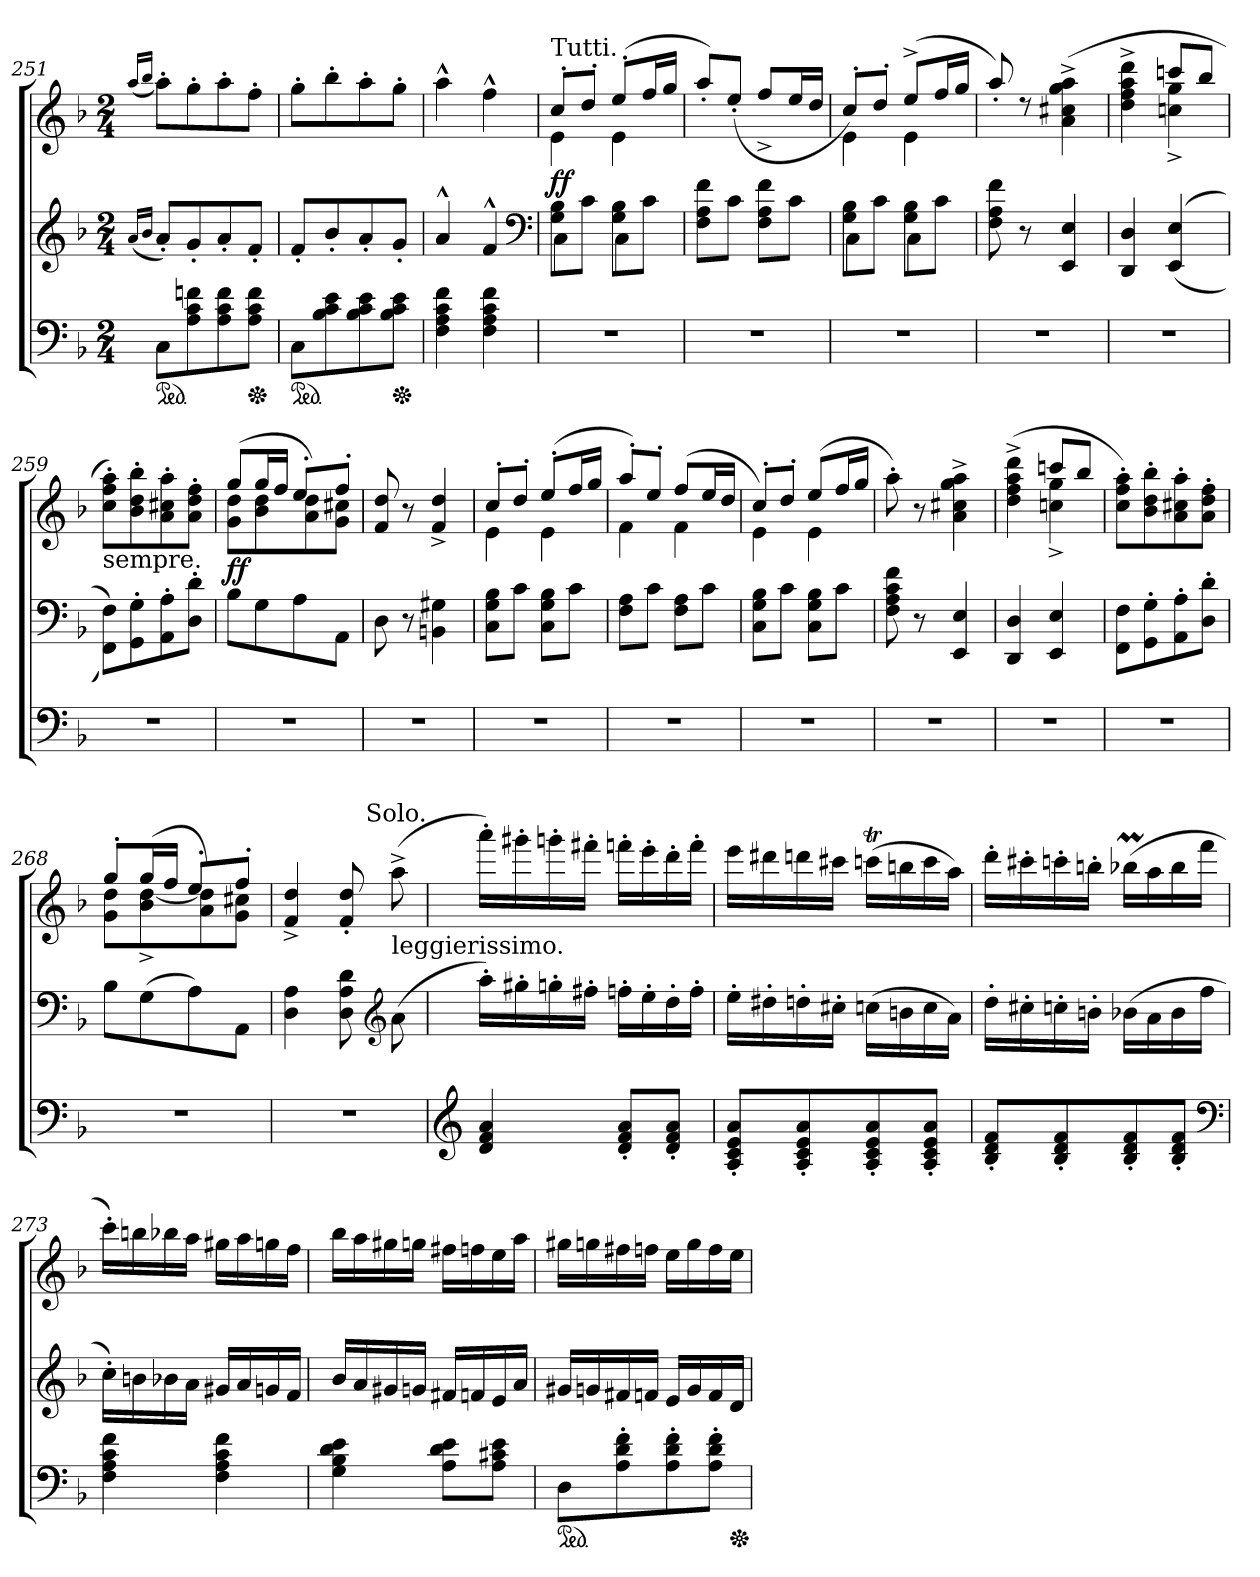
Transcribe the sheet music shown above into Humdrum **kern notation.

**kern	**kern	**kern	**dynam
*part2	*part1	*part1	*part1
*staff3	*staff2	*staff1	*staff1/2
*clefF4	*clefG2	*clefG2	*
*k[b-]	*k[b-]	*k[b-]	*
*F:	*F:	*F:	*
*M2/4	*M2/4	*M2/4	*
=251	=251	=251	=251
.	(16qqa/LL	(16qqaa/LL	.
.	16qqb-/JJ	16qqbb-/JJ	.
*ped	*	*	*
8C!\L	8a'<L)	8aa'>L)	.
8A!\ 8c!\ 8fn!\	8g'<	8gg'>	.
8A!\ 8c!\ 8f!\	8a'<	8aa'>	.
*Xped	*	*	*
8A!\ 8c!\ 8f!\J	8f'<J	8ff'>J	.
=252	=252	=252	=252
*ped	*	*	*
8C!\L	8f'<L	8gg'>L	.
8B-!\ 8c!\ 8e!\	8b-'<	8bb-'>	.
8B-!\ 8c!\ 8e!\	8a'<	8aa'>	.
*Xped	*	*	*
8B-!\ 8c!\ 8e!\J	8g'<J	8gg'>J	.
=253	=253	=253	=253
4F! 4A! 4c! 4f!	4a^^>	4aa^^>	.
4F! 4A! 4c! 4f!	4f^^>	4ff^^>	.
*	*clefF4	*	*
=254	=254	=254	=254
*	*^	*^	*
!	!	!	!LO:TX:a:t=Tutti.	!	!
2r	8G!\ 8B-!\L	4C!	8cc'<!L	4e!	ff
.	8c!\J	.	8dd'<!J	.	.
.	8G!\ 8B-!\L	4C!	(<8ee'<!L	4e!	.
.	8c!\J	.	16ff!L	.	.
.	.	.	16gg!JJ	.	.
*	*v	*v	*	*	*
*	*	*v	*v	*
=255	=255	=255	=255
2r	8F!\ 8A!\ 8f!\L	8aa'<!/L)	.
.	8c!J	(8ee'<!/J	.
.	8F!\ 8A!\ 8f!\L	8ff^>!/L	.
.	8c!J	16ee!/L	.
.	.	16dd!/JJ	.
=256	=256	=256	=256
*	*^	*^	*
2r	8G!\ 8B-!\L	4C!	8cc'<!L)	4e!	.
.	8c!\J	.	8dd'<!J	.	.
.	8G!\ 8B-!\L	4C!	(<8ee^!L	4e!	.
.	8c!\J	.	16ff!L	.	.
.	.	.	16gg!JJ	.	.
*	*v	*v	*	*	*
*	*	*v	*v	*
=257	=257	=257	=257
2r	8F!\ 8A!\ 8f!\	8aa'<!/)	.
.	8r	8rdd	.
.	4EE! 4E!	(>4a!^< 4cc#X!^< 4gg!^< 4aa!^<	.
=258	=258	=258	=258
*	*	*^	*
2r	4DD! 4D!	4rbbbyy	4dd!^< 4ff!^< 4aa!^< 4ddd!^<	.
.	(<(>4EE! 4E!	8cccn!L	4ccn!^< 4gg!^<	.
.	.	8bb-!J	.	.
*	*	*v	*v	*
=259	=259	=259	=259
!	!	!LO:TX:b:t=sempre.	!
2r	8FF!\ 8F!\L))	8cc!'\ 8ff!'\ 8aa!'\L)	.
.	8GG!'>\ 8G!'>\	8b-!' 8dd!' 8bb-!'	.
.	8AA!'>\ 8A!'>\	8a!' 8cc#X!' 8aa!'	.
.	8D!'>\ 8d!'>\J	8a!' 8dd!' 8ff!'J	.
=260	=260	=260	=260
*	*	*^	*
2r	8B-!\L	(>8gg!L	8g!\ 8dd!\L	ff
.	8G!\	16gg!L	8b-!\ 8dd!\	.
.	.	16ff!JJ	.	.
.	8A!\	8ee'>!L	8a!\ 8dd!\)	.
.	8AA!\J	8ff'>!J	8g!\ 8cc#X!\J	.
*	*	*v	*v	*
=261	=261	=261	=261
2r	8D!	8f! 8dd!	.
.	8r	8r	.
.	4BBn! 4G#X!	4f!^< 4dd!^<	.
=262	=262	=262	=262
*	*	*^	*
2r	8C!\ 8G!\ 8B-!\L	8cc'<!L	4e!	.
.	8c!\J	8dd'<!J	.	.
.	8C!\ 8G!\ 8B-!\L	(<8ee'<!L	4e!	.
.	8c!\J	16ff!L	.	.
.	.	16gg!JJ	.	.
=263	=263	=263	=263	=263
2r	8F!\ 8A!\L	8aa'<!L)	4f!	.
.	8c!\J	8ee'<!J	.	.
.	8F!\ 8A!\L	(<8ff!L	4f!	.
.	8c!\J	16ee!L	.	.
.	.	16dd!JJ	.	.
=264	=264	=264	=264	=264
2r	8C!\ 8G!\ 8B-!\L	8cc'<!L)	4e!	.
.	8c!\J	8dd'<!J	.	.
.	8C!\ 8G!\ 8B-!\L	(<8ee!L	4e!	.
.	8c!\J	16ff!L	.	.
.	.	16gg!JJ	.	.
*	*	*v	*v	*
=265	=265	=265	=265
2r	8F! 8A! 8c! 8f!	8aa'>!)	.
.	8r	8r	.
.	4EE! 4E!	4a!^< 4cc#X!^< 4gg!^< 4aa!^<	.
=266	=266	=266	=266
*	*	*^	*
2r	4DD! 4D!	4rbbbyy	(4dd!^< 4ff!^< 4aa!^< 4ddd!^<	.
.	4EE! 4E!	8cccn!L	4ccn!^< 4gg!^<	.
.	.	8bb-!J	.	.
*	*	*v	*v	*
=267	=267	=267	=267
2r	8FF!\ 8F!\L	8cc!'>\ 8ff!'>\ 8aa!'>\L)	.
.	8GG!'>\ 8G!'>\	8b-!'>\ 8dd!'>\ 8bb-!'>\	.
.	8AA!'>\ 8A!'>\	8a!'>\ 8cc#X!'>\ 8aa!'>\	.
.	8D!'>\ 8d!'>\J	8a!'>\ 8dd!'>\ 8ff!'>\J	.
=268	=268	=268	=268
*	*	*^	*
2r	8B-!\L	8gg'>!L	8g!\ 8dd!\L	.
.	(8G!\	(16gg!L	8b-!^<\ [8dd!^<\	.
.	.	16ff!JJ	.	.
.	8A!\)	8ee'>!L	8a!\ 8dd!]\)	.
.	8AA!\J	8ff'>!J	8g!\ 8cc#X!\J	.
=269	=269	=269	=269	=269
2r	4D! 4A!	4f!^< 4dd!^<	4ryy	.
.	8D! 8A! 8d!	8f!'< 8dd!'<	16ryy	.
*	*clefG2	*	*	*
!	!	!	!LO:TX:a:t=Solo.	!
.	.	.	8.ryy	.
!	!LO:TX:a:t=leggierissimo.	!	!	!
.	(8a\	(8aa^>	.	.
*	*	*v	*v	*
=270	=270	=270	=270
*clefG2	*	*	*
4d! 4f! 4a!	16aa'>LL)	16aaa'>LL)	.
.	16gg#X'>	16ggg#X'>	.
.	16ggn'>	16gggn'>	.
.	16ff#X'>JJ	16fff#X'>JJ	.
8d!'< 8f!'< 8a!'<L	16ffn'>LL	16fffn'>LL	.
.	16ee'>	16eee'>	.
8d!'< 8f!'< 8a!'<J	16dd'>	16ddd'>	.
.	16ff'>JJ	16fff'>JJ	.
=271	=271	=271	=271
8A!'< 8c!'< 8e!'< 8a!'<L	16ee'>LL	16eeeLL	.
.	16dd#X'>	16ddd#X	.
8A!'< 8c!'< 8e!'< 8a!'<	16ddn'>	16dddn	.
.	16cc#X'>JJ	16ccc#XJJ	.
8A!'< 8c!'< 8e!'< 8a!'<	(16ccnLL	(16cccnTLL	.
.	16bn	16bbn	.
8A!'< 8c!'< 8e!'< 8a!'<J	16cc	16ccc	.
.	16aJJ)	16aaJJ)	.
=272	=272	=272	=272
8B-!'< 8d!'< 8f!'<L	16dd'>LL	16ddd'>LL	.
.	16cc#X'>	16ccc#X'>	.
8B-!'< 8d!'< 8f!'<	16ccn'>	16cccn'>	.
.	16bn'>JJ	16bbn'>JJ	.
8B-!'< 8d!'< 8f!'<	(16b-XLL	(16bb-XMLL	.
.	16a	16aa	.
8B-!'< 8d!'< 8f!'<J	16b-	16bb-	.
.	16ffJJ	16fffJJ	.
*clefF4	*	*	*
=273	=273	=273	=273
4F! 4A! 4c! 4f!	16cc'LL)	16ccc'LL)	.
.	16bn	16bbn	.
.	16b-X	16bb-X	.
.	16aJJ	16aaJJ	.
4F! 4A! 4c! 4f!	16g#XLL	16gg#XLL	.
.	16a	16aa	.
.	16gn	16ggn	.
.	16fJJ	16ffJJ	.
=274	=274	=274	=274
4G! 4B-! 4d! 4e!	16b-LL	16bb-LL	.
.	16a	16aa	.
.	16g#X	16gg#X	.
.	16gnJJ	16ggnJJ	.
8A!\ 8d!\ 8e!\L	16f#XLL	16ff#XLL	.
.	16fn	16ffn	.
8A!\ 8c#X!\ 8e!\J	16e	16ee	.
.	16aJJ	16aaJJ	.
=275	=275	=275	=275
*ped	*	*	*
*^	*	*	*
8D!\L	4..ryy	16g#XLL	16gg#XLL	.
.	.	16gn	16ggn	.
8A!'>\ 8d!'>\ 8f!'>\	.	16f#X	16ff#X	.
.	.	16fnJJ	16ffnJJ	.
8A!'>\ 8d!'>\ 8f!'>\	.	16eLL	16eeLL	.
.	.	16g	16gg	.
8A!'\ 8d!'\ 8f!'\J	.	16f	16ff	.
*Xped	*	*	*	*
.	16ryy	16dJJ	16eeJJ	.
*v	*v	*	*	*
=	=	=	=
*-	*-	*-	*-
